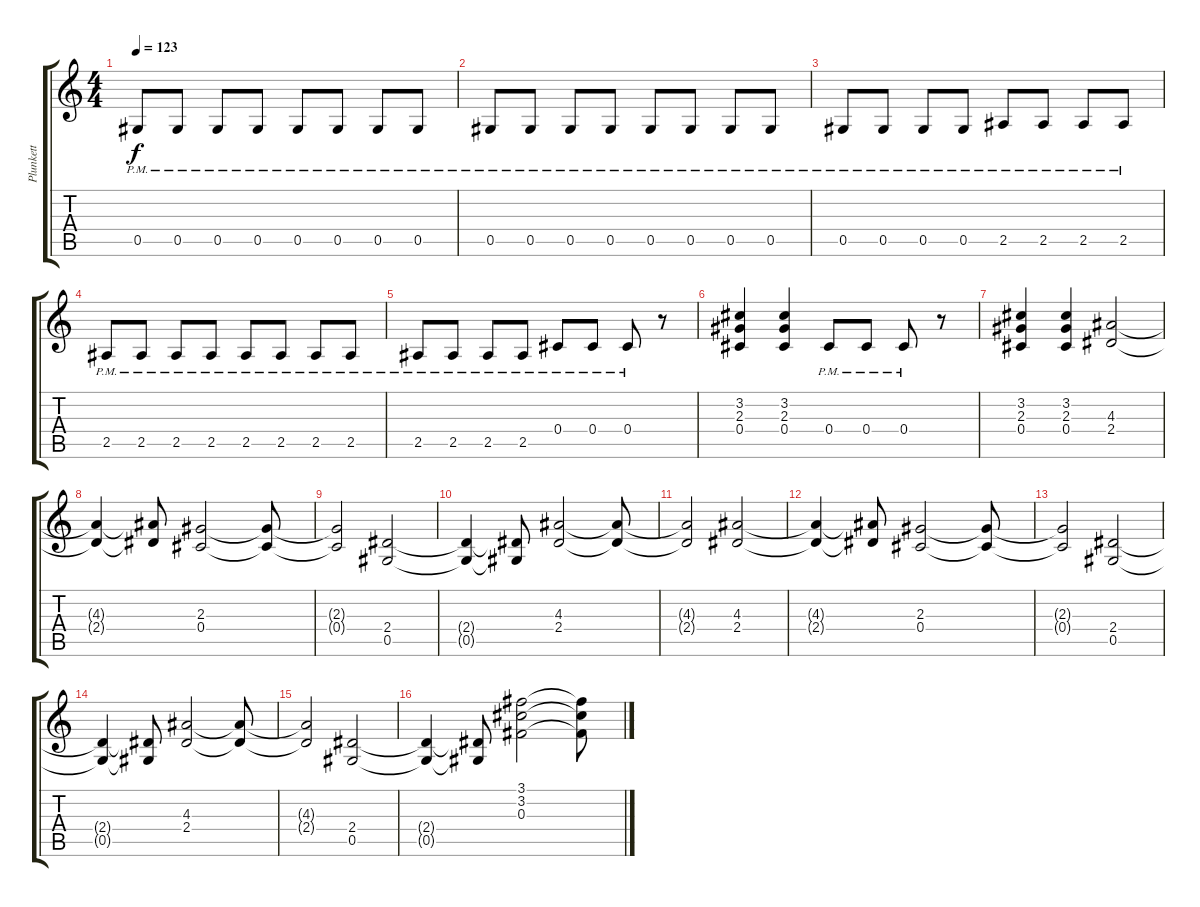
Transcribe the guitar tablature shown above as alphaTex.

\track ("Plunkett" "Plunkett") {instrument overdrivenguitar}
\staff {score tabs}
\tuning (Eb4 Bb3 Gb3 Db3 Ab2 Eb2) {hide}
\ts (4 4)
\tempo 123
\clef g2
\ks c
0.5{pm}.8{dy f} 0.5{pm}.8 0.5{pm}.8 0.5{pm}.8 0.5{pm}.8 0.5{pm}.8 0.5{pm}.8 0.5{pm}.8 |
0.5{pm}.8 0.5{pm}.8 0.5{pm}.8 0.5{pm}.8 0.5{pm}.8 0.5{pm}.8 0.5{pm}.8 0.5{pm}.8 |
0.5{pm}.8 0.5{pm}.8 0.5{pm}.8 0.5{pm}.8 2.5{pm}.8 2.5{pm}.8 2.5{pm}.8 2.5{pm}.8 |
2.5{pm}.8 2.5{pm}.8 2.5{pm}.8 2.5{pm}.8 2.5{pm}.8 2.5{pm}.8 2.5{pm}.8 2.5{pm}.8 |
2.5{pm}.8 2.5{pm}.8 2.5{pm}.8 2.5{pm}.8 0.4{pm}.8 0.4{pm}.8 0.4{pm}.8 r.8 |
(3.2 2.3 0.4).4 (3.2 2.3 0.4).4 0.4{pm}.8 0.4{pm}.8 0.4{pm}.8 r.8 |
(3.2 2.3 0.4).4 (3.2 2.3 0.4).4 (4.3 2.4).2 |
(4.3{t} 2.4{t}).4 (4.3{t} 2.4{t}).8 (2.3 0.4).2 (2.3{t} 0.4{t}).8 |
(2.3{t} 0.4{t}).2 (2.4 0.5).2 |
(2.4{t} 0.5{t}).4 (2.4{t} 0.5{t}).8 (4.3 2.4).2 (4.3{t} 2.4{t}).8 |
(4.3{t} 2.4{t}).2 (4.3 2.4).2 |
(4.3{t} 2.4{t}).4 (4.3{t} 2.4{t}).8 (2.3 0.4).2 (2.3{t} 0.4{t}).8 |
(2.3{t} 0.4{t}).2 (2.4 0.5).2 |
(2.4{t} 0.5{t}).4 (2.4{t} 0.5{t}).8 (4.3 2.4).2 (4.3{t} 2.4{t}).8 |
(4.3{t} 2.4{t}).2 (2.4 0.5).2 |
(2.4{t} 0.5{t}).4 (2.4{t} 0.5{t}).8 (3.1 3.2 0.3).2 (3.1{t} 3.2{t} 0.3{t}).8
